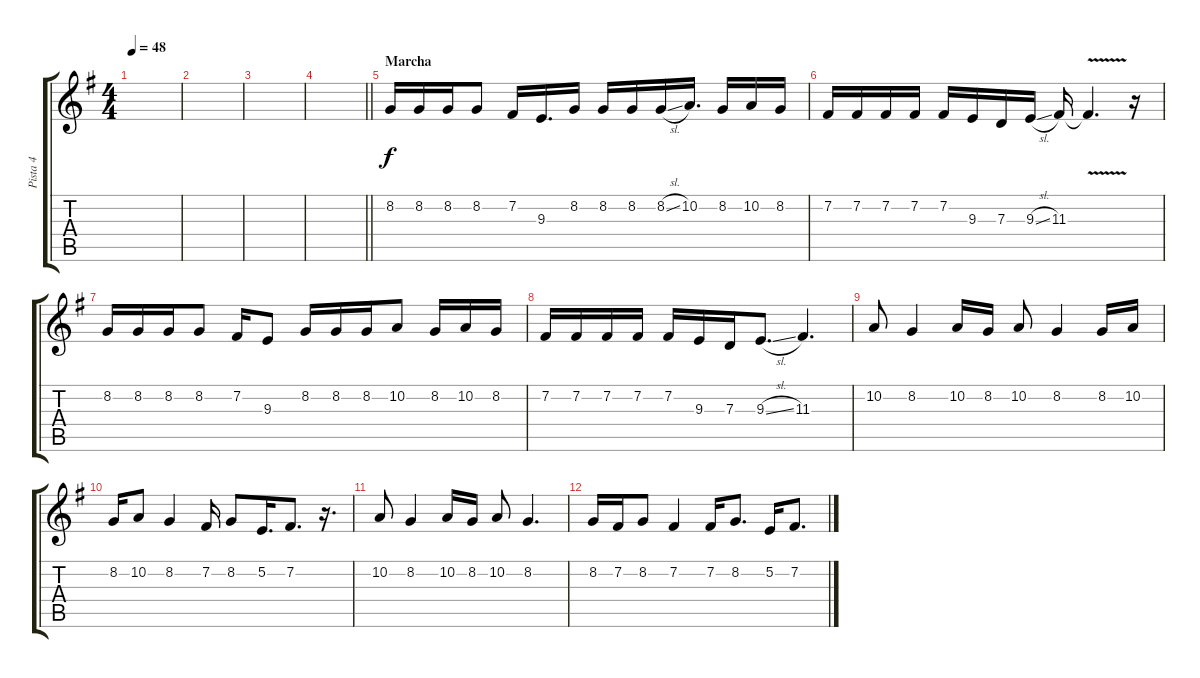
\track ("Pista 4" "Pista 4") {instrument sopranosax}
\staff {score tabs}
\tuning (E4 B3 G3 D3 A2 E2) {hide}
\ts (4 4)
\tempo 48
\clef g2
\ks g
|
|
|
\barLineRight lightlight
|
\section ("" "Marcha")
8.2.16 8.2.16 8.2.16 8.2.8 7.2.16 9.3.16{d} 8.2.16 8.2.16 8.2.16 8.2{sl}.16 10.2.16{d} 8.2.16 10.2.16 8.2.16 |
7.2.16 7.2.16 7.2.16 7.2.16 7.2.16 9.3.16 7.3.16 9.3{sl}.16 11.3.16 11.3{v t}.4{d} r.16 |
8.2.16 8.2.16 8.2.16 8.2.8 7.2.16 9.3.8 8.2.16 8.2.16 8.2.16 10.2.8 8.2.16 10.2.16 8.2.16 |
7.2.16 7.2.16 7.2.16 7.2.16 7.2.16 9.3.16 7.3.16 9.3{sl}.8{d} 11.3.4{d} |
10.2.8 8.2.4 10.2.16 8.2.16 10.2.8 8.2.4 8.2.16 10.2.16 |
8.2.16 10.2.8 8.2.4 7.2.16 8.2.8 5.2.16{d} 7.2.8{d} r.16{d} |
10.2.8 8.2.4 10.2.16 8.2.16 10.2.8 8.2.4{d} |
8.2.16 7.2.16 8.2.8 7.2.4 7.2.16 8.2.8{d} 5.2.16 7.2.8{d}
